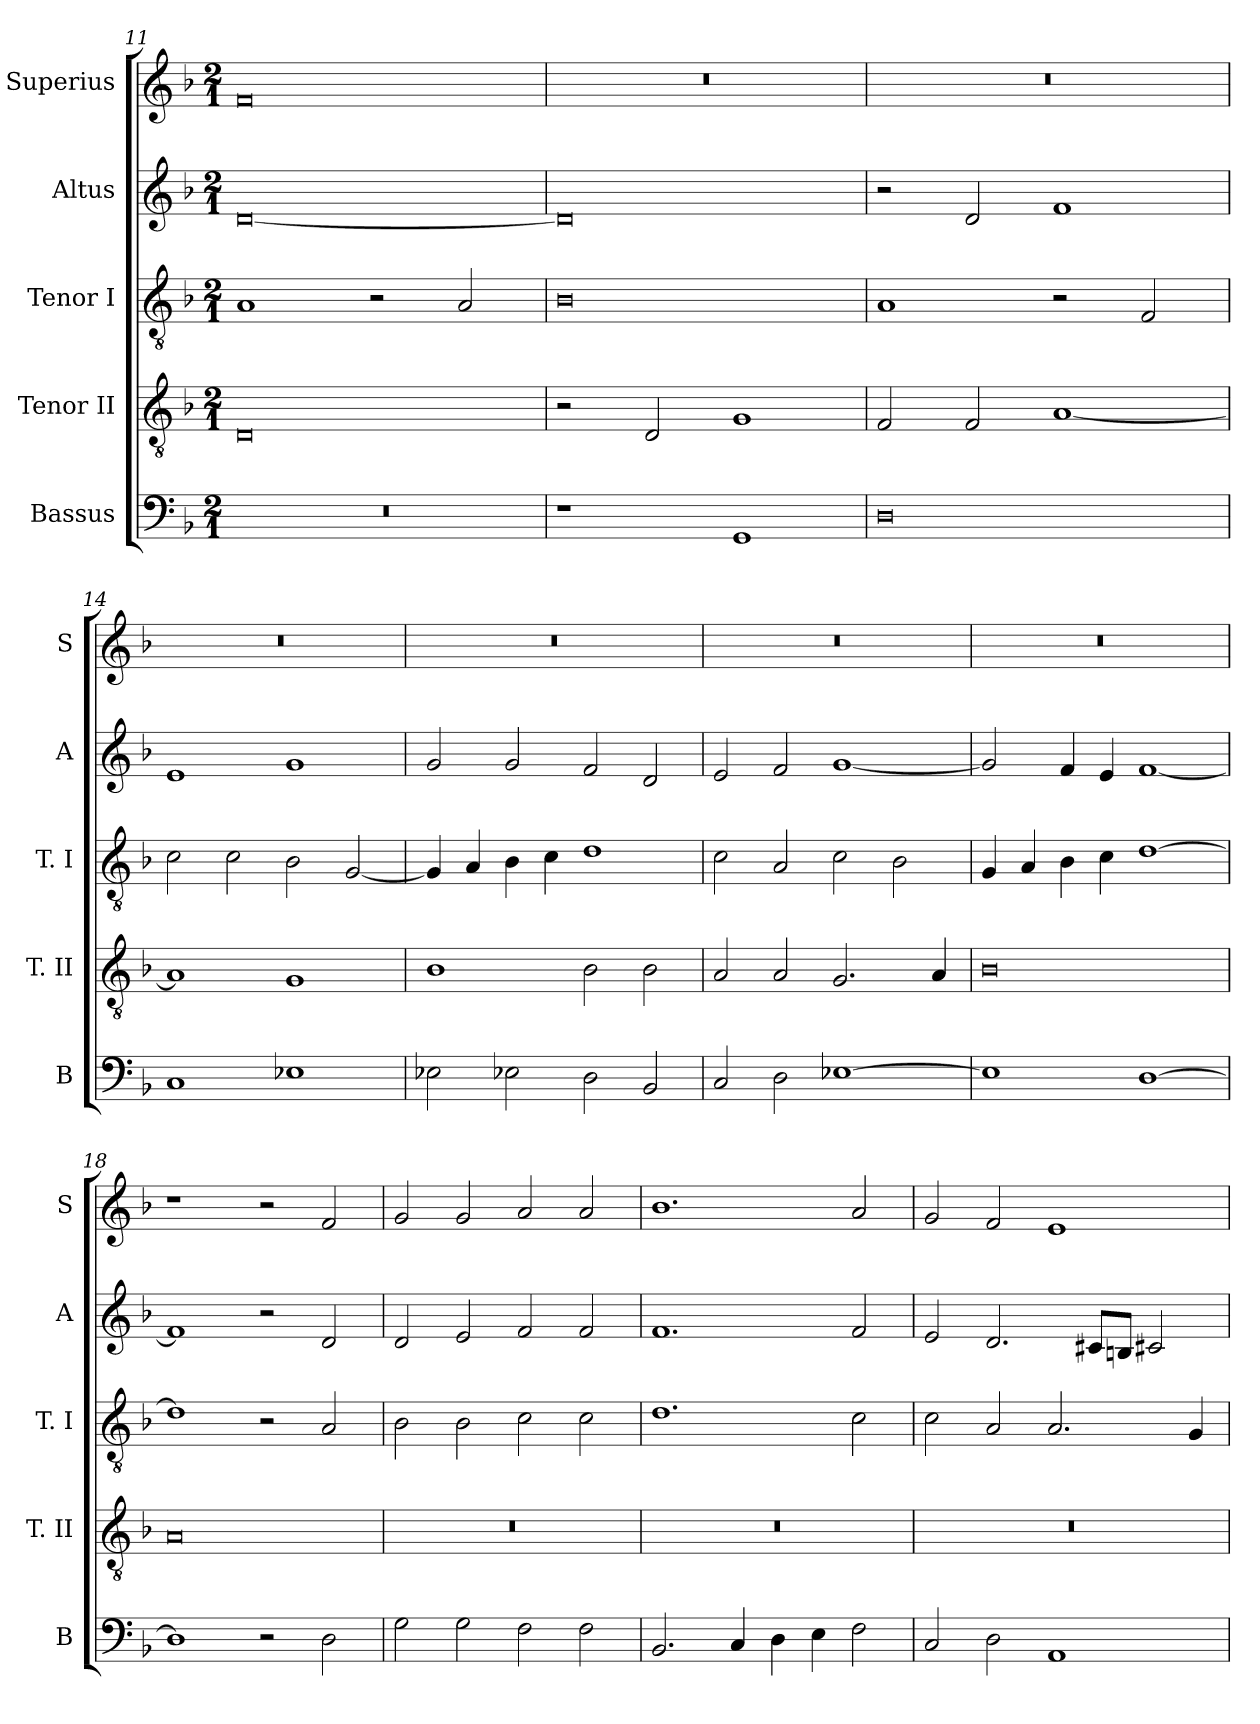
**kern	**kern	**kern	**kern	**kern
*part5	*part4	*part3	*part2	*part1
*staff5	*staff4	*staff3	*staff2	*staff1
*I"Bassus	*I"Tenor II	*I"Tenor I	*I"Altus	*I"Superius
*I'B	*I'T. II	*I'T. I	*I'A	*I'S
*clefF4	*clefGv2	*clefGv2	*clefG2	*clefG2
*k[b-]	*k[b-]	*k[b-]	*k[b-]	*k[b-]
*F:	*F:	*F:	*F:	*F:
*M2/1	*M2/1	*M2/1	*M2/1	*M2/1
=11	=11	=11	=11	=11
0r	0D	1A	[0d	0f
.	.	2r	.	.
.	.	2A	.	.
=12	=12	=12	=12	=12
1r	2r	0B-	0d]	0r
.	2D	.	.	.
1GG	1G	.	.	.
=13	=13	=13	=13	=13
0D	2F	1A	2r	0r
.	2F	.	2d	.
.	[1A	2r	1f	.
.	.	2F	.	.
=14	=14	=14	=14	=14
1C	1A]	2c	1e	0r
.	.	2c	.	.
1E-X	1G	2B-	1g	.
.	.	[2G	.	.
=15	=15	=15	=15	=15
2E-X	1B-	4G]	2g	0r
.	.	4A	.	.
2E-X	.	4B-	2g	.
.	.	4c	.	.
2D	2B-	1d	2f	.
2BB-	2B-	.	2d	.
=16	=16	=16	=16	=16
2C	2A	2c	2e	0r
2D	2A	2A	2f	.
[1E-X	2.G	2c	[1g	.
.	.	2B-	.	.
.	4A	.	.	.
=17	=17	=17	=17	=17
1E-]	0B-	4G	2g]	0r
.	.	4A	.	.
.	.	4B-	4f	.
.	.	4c	4e	.
[1D	.	[1d	[1f	.
=18	=18	=18	=18	=18
1D]	0A	1d]	1f]	1r
2r	.	2r	2r	2r
2D	.	2A	2d	2f
=19	=19	=19	=19	=19
2G	0r	2B-	2d	2g
2G	.	2B-	2e	2g
2F	.	2c	2f	2a
2F	.	2c	2f	2a
=20	=20	=20	=20	=20
2.BB-	0r	1.d	1.f	1.b-
4C	.	.	.	.
4D	.	.	.	.
4E	.	.	.	.
2F	.	2c	2f	2a
=21	=21	=21	=21	=21
2C	0r	2c	2e	2g
2D	.	2A	2.d	2f
1AA	.	2.A	.	1e
.	.	.	8c#XL	.
.	.	.	8BnJ	.
.	.	.	2c#X	.
.	.	4G	.	.
=	=	=	=	=
*-	*-	*-	*-	*-
